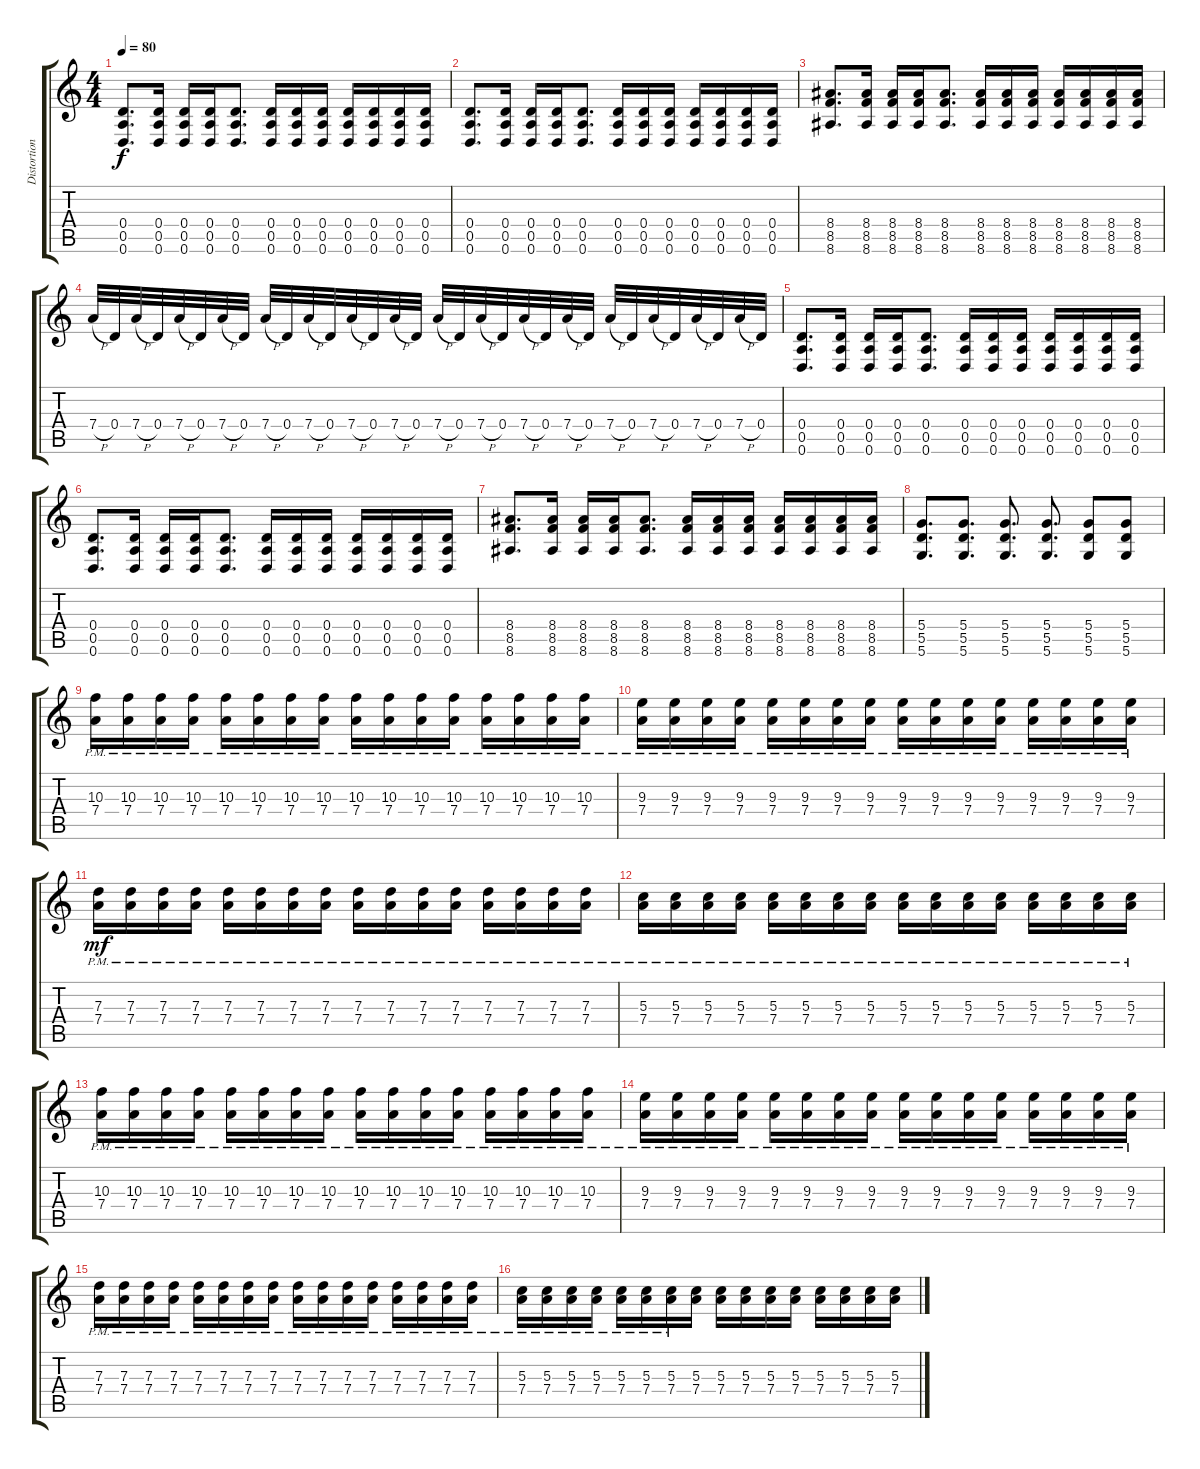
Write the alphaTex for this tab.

\track ("Distortion 1" "Distortion") {instrument distortionguitar}
\staff {score tabs}
\tuning (E4 B3 G3 D3 A2 D2) {hide}
\ts (4 4)
\tempo 80
\clef g2
\ks c
(0.4 0.5 0.6).8{d dy f} (0.4 0.5 0.6).16 (0.4 0.5 0.6).16 (0.4 0.5 0.6).16 (0.4 0.5 0.6).8{d} (0.4 0.5 0.6).16 (0.4 0.5 0.6).16 (0.4 0.5 0.6).16 (0.4 0.5 0.6).16 (0.4 0.5 0.6).16 (0.4 0.5 0.6).16 (0.4 0.5 0.6).16 |
(0.4 0.5 0.6).8{d} (0.4 0.5 0.6).16 (0.4 0.5 0.6).16 (0.4 0.5 0.6).16 (0.4 0.5 0.6).8{d} (0.4 0.5 0.6).16 (0.4 0.5 0.6).16 (0.4 0.5 0.6).16 (0.4 0.5 0.6).16 (0.4 0.5 0.6).16 (0.4 0.5 0.6).16 (0.4 0.5 0.6).16 |
(8.4 8.5 8.6).8{d} (8.4 8.5 8.6).16 (8.4 8.5 8.6).16 (8.4 8.5 8.6).16 (8.4 8.5 8.6).8{d} (8.4 8.5 8.6).16 (8.4 8.5 8.6).16 (8.4 8.5 8.6).16 (8.4 8.5 8.6).16 (8.4 8.5 8.6).16 (8.4 8.5 8.6).16 (8.4 8.5 8.6).16 |
7.4{h}.32 0.4.32 7.4{h}.32 0.4.32 7.4{h}.32 0.4.32 7.4{h}.32 0.4.32 7.4{h}.32 0.4.32 7.4{h}.32 0.4.32 7.4{h}.32 0.4.32 7.4{h}.32 0.4.32 7.4{h}.32 0.4.32 7.4{h}.32 0.4.32 7.4{h}.32 0.4.32 7.4{h}.32 0.4.32 7.4{h}.32 0.4.32 7.4{h}.32 0.4.32 7.4{h}.32 0.4.32 7.4{h}.32 0.4.32 |
(0.4 0.5 0.6).8{d} (0.4 0.5 0.6).16 (0.4 0.5 0.6).16 (0.4 0.5 0.6).16 (0.4 0.5 0.6).8{d} (0.4 0.5 0.6).16 (0.4 0.5 0.6).16 (0.4 0.5 0.6).16 (0.4 0.5 0.6).16 (0.4 0.5 0.6).16 (0.4 0.5 0.6).16 (0.4 0.5 0.6).16 |
(0.4 0.5 0.6).8{d} (0.4 0.5 0.6).16 (0.4 0.5 0.6).16 (0.4 0.5 0.6).16 (0.4 0.5 0.6).8{d} (0.4 0.5 0.6).16 (0.4 0.5 0.6).16 (0.4 0.5 0.6).16 (0.4 0.5 0.6).16 (0.4 0.5 0.6).16 (0.4 0.5 0.6).16 (0.4 0.5 0.6).16 |
(8.4 8.5 8.6).8{d} (8.4 8.5 8.6).16 (8.4 8.5 8.6).16 (8.4 8.5 8.6).16 (8.4 8.5 8.6).8{d} (8.4 8.5 8.6).16 (8.4 8.5 8.6).16 (8.4 8.5 8.6).16 (8.4 8.5 8.6).16 (8.4 8.5 8.6).16 (8.4 8.5 8.6).16 (8.4 8.5 8.6).16 |
(5.4 5.5 5.6).8{d} (5.4 5.5 5.6).8{d} (5.4 5.5 5.6).8{d} (5.4 5.5 5.6).8{d} (5.4 5.5 5.6).8 (5.4 5.5 5.6).8 |
(10.3{pm} 7.4{pm}).16 (10.3{pm} 7.4{pm}).16 (10.3{pm} 7.4{pm}).16 (10.3{pm} 7.4{pm}).16 (10.3{pm} 7.4{pm}).16 (10.3{pm} 7.4{pm}).16 (10.3{pm} 7.4{pm}).16 (10.3{pm} 7.4{pm}).16 (10.3{pm} 7.4{pm}).16 (10.3{pm} 7.4{pm}).16 (10.3{pm} 7.4{pm}).16 (10.3{pm} 7.4{pm}).16 (10.3{pm} 7.4{pm}).16 (10.3{pm} 7.4{pm}).16 (10.3{pm} 7.4{pm}).16 (10.3{pm} 7.4{pm}).16 |
(9.3{pm} 7.4{pm}).16 (9.3{pm} 7.4{pm}).16 (9.3{pm} 7.4{pm}).16 (9.3{pm} 7.4{pm}).16 (9.3{pm} 7.4{pm}).16 (9.3{pm} 7.4{pm}).16 (9.3{pm} 7.4{pm}).16 (9.3{pm} 7.4{pm}).16 (9.3{pm} 7.4{pm}).16 (9.3{pm} 7.4{pm}).16 (9.3{pm} 7.4{pm}).16 (9.3{pm} 7.4{pm}).16 (9.3{pm} 7.4{pm}).16 (9.3{pm} 7.4{pm}).16 (9.3{pm} 7.4{pm}).16 (9.3{pm} 7.4{pm}).16 |
(7.3{pm} 7.4{pm}).16{dy mf} (7.3{pm} 7.4{pm}).16 (7.3{pm} 7.4{pm}).16 (7.3{pm} 7.4{pm}).16 (7.3{pm} 7.4{pm}).16 (7.3{pm} 7.4{pm}).16 (7.3{pm} 7.4{pm}).16 (7.3{pm} 7.4{pm}).16 (7.3{pm} 7.4{pm}).16 (7.3{pm} 7.4{pm}).16 (7.3{pm} 7.4{pm}).16 (7.3{pm} 7.4{pm}).16 (7.3{pm} 7.4{pm}).16 (7.3{pm} 7.4{pm}).16 (7.3{pm} 7.4{pm}).16 (7.3{pm} 7.4{pm}).16 |
(5.3{pm} 7.4{pm}).16 (5.3{pm} 7.4{pm}).16 (5.3{pm} 7.4{pm}).16 (5.3{pm} 7.4{pm}).16 (5.3{pm} 7.4{pm}).16 (5.3{pm} 7.4{pm}).16 (5.3{pm} 7.4{pm}).16 (5.3{pm} 7.4{pm}).16 (5.3{pm} 7.4{pm}).16 (5.3{pm} 7.4{pm}).16 (5.3{pm} 7.4{pm}).16 (5.3{pm} 7.4{pm}).16 (5.3{pm} 7.4{pm}).16 (5.3{pm} 7.4{pm}).16 (5.3{pm} 7.4{pm}).16 (5.3{pm} 7.4{pm}).16 |
(10.3{pm} 7.4{pm}).16 (10.3{pm} 7.4{pm}).16 (10.3{pm} 7.4{pm}).16 (10.3{pm} 7.4{pm}).16 (10.3{pm} 7.4{pm}).16 (10.3{pm} 7.4{pm}).16 (10.3{pm} 7.4{pm}).16 (10.3{pm} 7.4{pm}).16 (10.3{pm} 7.4{pm}).16 (10.3{pm} 7.4{pm}).16 (10.3{pm} 7.4{pm}).16 (10.3{pm} 7.4{pm}).16 (10.3{pm} 7.4{pm}).16 (10.3{pm} 7.4{pm}).16 (10.3{pm} 7.4{pm}).16 (10.3{pm} 7.4{pm}).16 |
(9.3{pm} 7.4{pm}).16 (9.3{pm} 7.4{pm}).16 (9.3{pm} 7.4{pm}).16 (9.3{pm} 7.4{pm}).16 (9.3{pm} 7.4{pm}).16 (9.3{pm} 7.4{pm}).16 (9.3{pm} 7.4{pm}).16 (9.3{pm} 7.4{pm}).16 (9.3{pm} 7.4{pm}).16 (9.3{pm} 7.4{pm}).16 (9.3{pm} 7.4{pm}).16 (9.3{pm} 7.4{pm}).16 (9.3{pm} 7.4{pm}).16 (9.3{pm} 7.4{pm}).16 (9.3{pm} 7.4{pm}).16 (9.3{pm} 7.4{pm}).16 |
(7.3{pm} 7.4{pm}).16 (7.3{pm} 7.4{pm}).16 (7.3{pm} 7.4{pm}).16 (7.3{pm} 7.4{pm}).16 (7.3{pm} 7.4{pm}).16 (7.3{pm} 7.4{pm}).16 (7.3{pm} 7.4{pm}).16 (7.3{pm} 7.4{pm}).16 (7.3{pm} 7.4{pm}).16 (7.3{pm} 7.4{pm}).16 (7.3{pm} 7.4{pm}).16 (7.3{pm} 7.4{pm}).16 (7.3{pm} 7.4{pm}).16 (7.3{pm} 7.4{pm}).16 (7.3{pm} 7.4{pm}).16 (7.3{pm} 7.4{pm}).16 |
(5.3{pm} 7.4{pm}).16 (5.3{pm} 7.4{pm}).16 (5.3{pm} 7.4{pm}).16 (5.3{pm} 7.4{pm}).16 (5.3{pm} 7.4{pm}).16 (5.3{pm} 7.4{pm}).16 (5.3{pm} 7.4{pm}).16 (5.3 7.4).16 (5.3 7.4).16 (5.3 7.4).16 (5.3 7.4).16 (5.3 7.4).16 (5.3 7.4).16 (5.3 7.4).16 (5.3 7.4).16 (5.3 7.4).16
